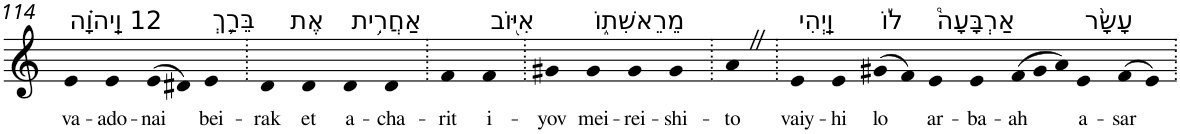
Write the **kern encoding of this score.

**kern	**text
*part1	*part1
*staff1	*staff1
*I"Piano	*
*I'Pno	*
!!LO:PB:g=z
*clefG2	*
*k[]	*
=114	=114
!LO:TX:a:t=12 וַֽיהוָ֗ה	!
!	!LO:LY:b
4e	va-
!	!LO:LY:b
4e	-ado-
!	!LO:LY:b
(>8e	-nai
8d#X)	.
!LO:TX:a:t=בֵּרַ֛ךְ	!
!	!LO:LY:b
4e	bei-
=115.	=115.
!	!LO:LY:b
4d	-rak
!LO:TX:a:t=אֶת	!
!	!LO:LY:b
4d	et
!LO:TX:a:t=אַחֲרִ֥ית	!
!	!LO:LY:b
4d	a-
!	!LO:LY:b
4d	-cha-
=116.	=116.
!	!LO:LY:b
4f	-rit
!LO:TX:a:t=אִיּ֖וֹב	!
!	!LO:LY:b
4f	i-
=117.	=117.
!	!LO:LY:b
4g#X	-yov
!LO:TX:a:t=מֵרֵאשִׁת֑וֹ	!
!	!LO:LY:b
4g#	mei-
!	!LO:LY:b
4g#	-rei-
!	!LO:LY:b
4g#	-shi-
=118.	=118.
!	!LO:LY:b
4aZ	-to
=119.	=119.
!LO:TX:a:t=וַֽיְהִי	!
!	!LO:LY:b
4e	vaiy-
!	!LO:LY:b
4e	-hi
!LO:TX:a:t=ל֡וֹ	!
!	!LO:LY:b
(>8g#X	lo
8f)	.
!LO:TX:a:t=אַרְבָּעָה֩	!
!	!LO:LY:b
4e	ar-
!	!LO:LY:b
4e	-ba-
*Xtuplet	*
!	!LO:LY:b
(>12f	-ah
12g#	.
12a)	.
!LO:TX:a:t=עָשָׂ֨ר	!
!	!LO:LY:b
4e	a-
!	!LO:LY:b
(>8f	-sar
8e)	.
=.	=.
*-	*-
